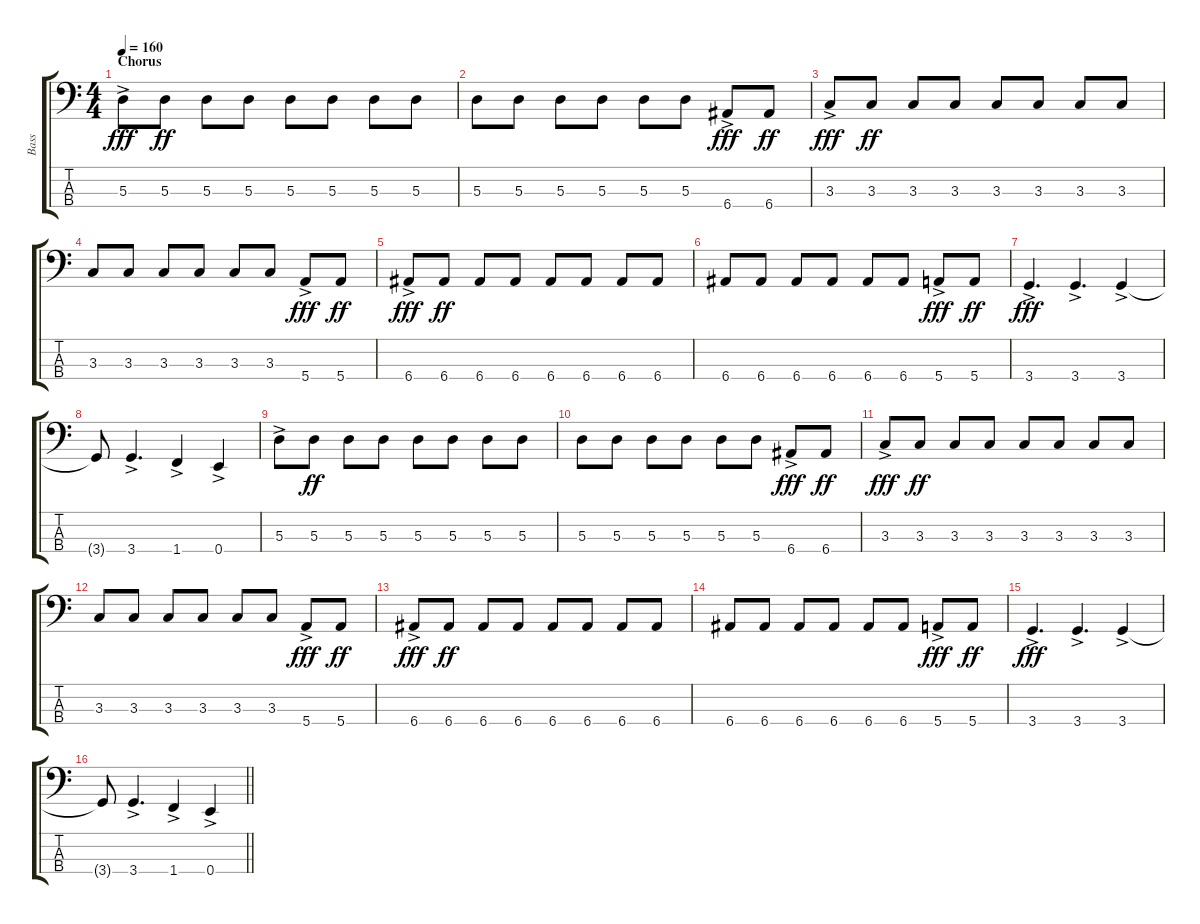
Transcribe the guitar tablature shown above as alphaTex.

\track ("Bass" "Bass") {instrument slapbass1}
\staff {score tabs}
\tuning (G2 D2 A1 E1) {hide}
\ts (4 4)
\section ("" "Chorus")
\tempo 160
\clef f4
\ks c
5.3{ac}.8{dy fff} 5.3.8{dy ff} 5.3.8 5.3.8 5.3.8 5.3.8 5.3.8 5.3.8 |
5.3.8 5.3.8 5.3.8 5.3.8 5.3.8 5.3.8 6.4{ac}.8{dy fff} 6.4.8{dy ff} |
3.3{ac}.8{dy fff} 3.3.8{dy ff} 3.3.8 3.3.8 3.3.8 3.3.8 3.3.8 3.3.8 |
3.3.8 3.3.8 3.3.8 3.3.8 3.3.8 3.3.8 5.4{ac}.8{dy fff} 5.4.8{dy ff} |
6.4{ac}.8{dy fff} 6.4.8{dy ff} 6.4.8 6.4.8 6.4.8 6.4.8 6.4.8 6.4.8 |
6.4.8 6.4.8 6.4.8 6.4.8 6.4.8 6.4.8 5.4{ac}.8{dy fff} 5.4.8{dy ff} |
3.4{ac}.4{d dy fff} 3.4{ac}.4{d} 3.4{ac}.4 |
3.4{t}.8 3.4{ac}.4{d} 1.4{ac}.4 0.4{ac}.4 |
5.3{ac}.8 5.3.8{dy ff} 5.3.8 5.3.8 5.3.8 5.3.8 5.3.8 5.3.8 |
5.3.8 5.3.8 5.3.8 5.3.8 5.3.8 5.3.8 6.4{ac}.8{dy fff} 6.4.8{dy ff} |
3.3{ac}.8{dy fff} 3.3.8{dy ff} 3.3.8 3.3.8 3.3.8 3.3.8 3.3.8 3.3.8 |
3.3.8 3.3.8 3.3.8 3.3.8 3.3.8 3.3.8 5.4{ac}.8{dy fff} 5.4.8{dy ff} |
6.4{ac}.8{dy fff} 6.4.8{dy ff} 6.4.8 6.4.8 6.4.8 6.4.8 6.4.8 6.4.8 |
6.4.8 6.4.8 6.4.8 6.4.8 6.4.8 6.4.8 5.4{ac}.8{dy fff} 5.4.8{dy ff} |
3.4{ac}.4{d dy fff} 3.4{ac}.4{d} 3.4{ac}.4 |
\barLineRight lightlight
3.4{t}.8 3.4{ac}.4{d} 1.4{ac}.4 0.4{ac}.4
